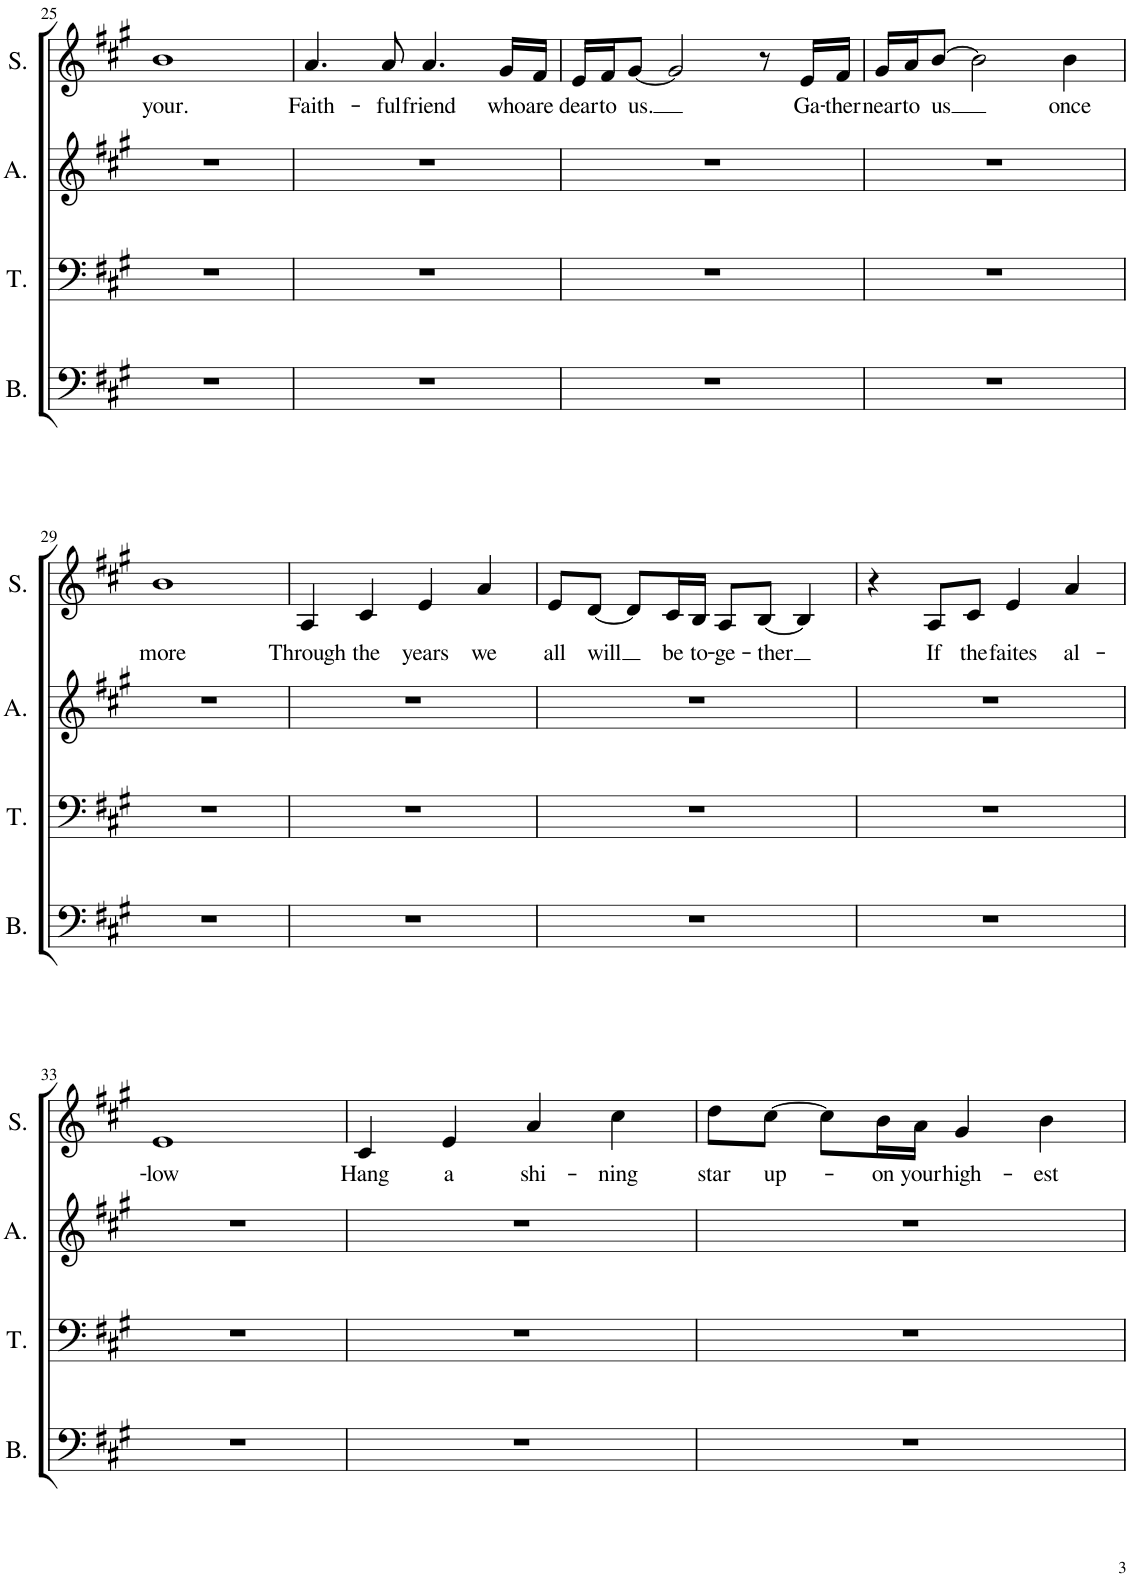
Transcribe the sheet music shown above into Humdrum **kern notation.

**kern	**kern	**kern	**kern	**text
*part4	*part3	*part2	*part1	*part1
*staff4	*staff3	*staff2	*staff1	*staff1
*I"Bass	*I"Tenor	*I"Alto	*I"Soprano	*
*I'B.	*I'T.	*I'A.	*I'S.	*
!!LO:PB:g=z
*clefF4	*clefF4	*clefG2	*clefG2	*
*k[f#c#g#]	*k[f#c#g#]	*k[f#c#g#]	*k[f#c#g#]	*
*M4/4	*M4/4	*M4/4	*M4/4	*
=25	=25	=25	=25	=25
!	!	!	!	!LO:LY:b
1r	1r	1r	1b	your.
=26	=26	=26	=26	=26
!	!	!	!	!LO:LY:b
1r	1r	1r	4.a/	Faith-
!	!	!	!	!LO:LY:b
.	.	.	8a/	-ful
!	!	!	!	!LO:LY:b
.	.	.	4.a/	friend
!	!	!	!	!LO:LY:b
.	.	.	16g#/LL	who
!	!	!	!	!LO:LY:b
.	.	.	16f#/JJ	are
=27	=27	=27	=27	=27
!	!	!	!	!LO:LY:b
1r	1r	1r	16e/LL	dear
!	!	!	!	!LO:LY:b
.	.	.	16f#/J	to
!	!	!	!	!LO:LY:b
.	.	.	[8g#/J	us.
.	.	.	2g#/]	.
.	.	.	8r	.
!	!	!	!	!LO:LY:b
.	.	.	16e/LL	Ga-
!	!	!	!	!LO:LY:b
.	.	.	16f#/JJ	-ther
=28	=28	=28	=28	=28
!	!	!	!	!LO:LY:b
1r	1r	1r	16g#/LL	near
!	!	!	!	!LO:LY:b
.	.	.	16a/J	to
!	!	!	!	!LO:LY:b
.	.	.	[8b/J	us
.	.	.	2b\]	.
!	!	!	!	!LO:LY:b
.	.	.	4b\	once
!!LO:LB:g=z
=29	=29	=29	=29	=29
!	!	!	!	!LO:LY:b
1r	1r	1r	1b	more
=30	=30	=30	=30	=30
!	!	!	!	!LO:LY:b
1r	1r	1r	4A/	Through
!	!	!	!	!LO:LY:b
.	.	.	4c#/	the
!	!	!	!	!LO:LY:b
.	.	.	4e/	years
!	!	!	!	!LO:LY:b
.	.	.	4a/	we
=31	=31	=31	=31	=31
!	!	!	!	!LO:LY:b
1r	1r	1r	8e/L	all
!	!	!	!	!LO:LY:b
.	.	.	[8d/J	will
.	.	.	8d/L]	.
!	!	!	!	!LO:LY:b
.	.	.	16c#/L	be
!	!	!	!	!LO:LY:b
.	.	.	16B/JJ	to-
!	!	!	!	!LO:LY:b
.	.	.	8A/L	-ge-
!	!	!	!	!LO:LY:b
.	.	.	[8B/J	-ther
.	.	.	4B/]	.
=32	=32	=32	=32	=32
1r	1r	1r	4r	.
!	!	!	!	!LO:LY:b
.	.	.	8A/L	If
!	!	!	!	!LO:LY:b
.	.	.	8c#/J	the
!	!	!	!	!LO:LY:b
.	.	.	4e/	faites
!	!	!	!	!LO:LY:b
.	.	.	4a/	al-
!!LO:LB:g=z
=33	=33	=33	=33	=33
!	!	!	!	!LO:LY:b
1r	1r	1r	1e	-low
=34	=34	=34	=34	=34
!	!	!	!	!LO:LY:b
1r	1r	1r	4c#/	Hang
!	!	!	!	!LO:LY:b
.	.	.	4e/	a
!	!	!	!	!LO:LY:b
.	.	.	4a/	shi-
!	!	!	!	!LO:LY:b
.	.	.	4cc#\	-ning
=35	=35	=35	=35	=35
!	!	!	!	!LO:LY:b
1r	1r	1r	8dd\L	star
!	!	!	!	!LO:LY:b
.	.	.	[8cc#\J	up-
.	.	.	8cc#\L]	.
!	!	!	!	!LO:LY:b
.	.	.	16b\L	-on
!	!	!	!	!LO:LY:b
.	.	.	16a\JJ	your
!	!	!	!	!LO:LY:b
.	.	.	4g#/	high-
!	!	!	!	!LO:LY:b
.	.	.	4b\	-est
=	=	=	=	=
*-	*-	*-	*-	*-
